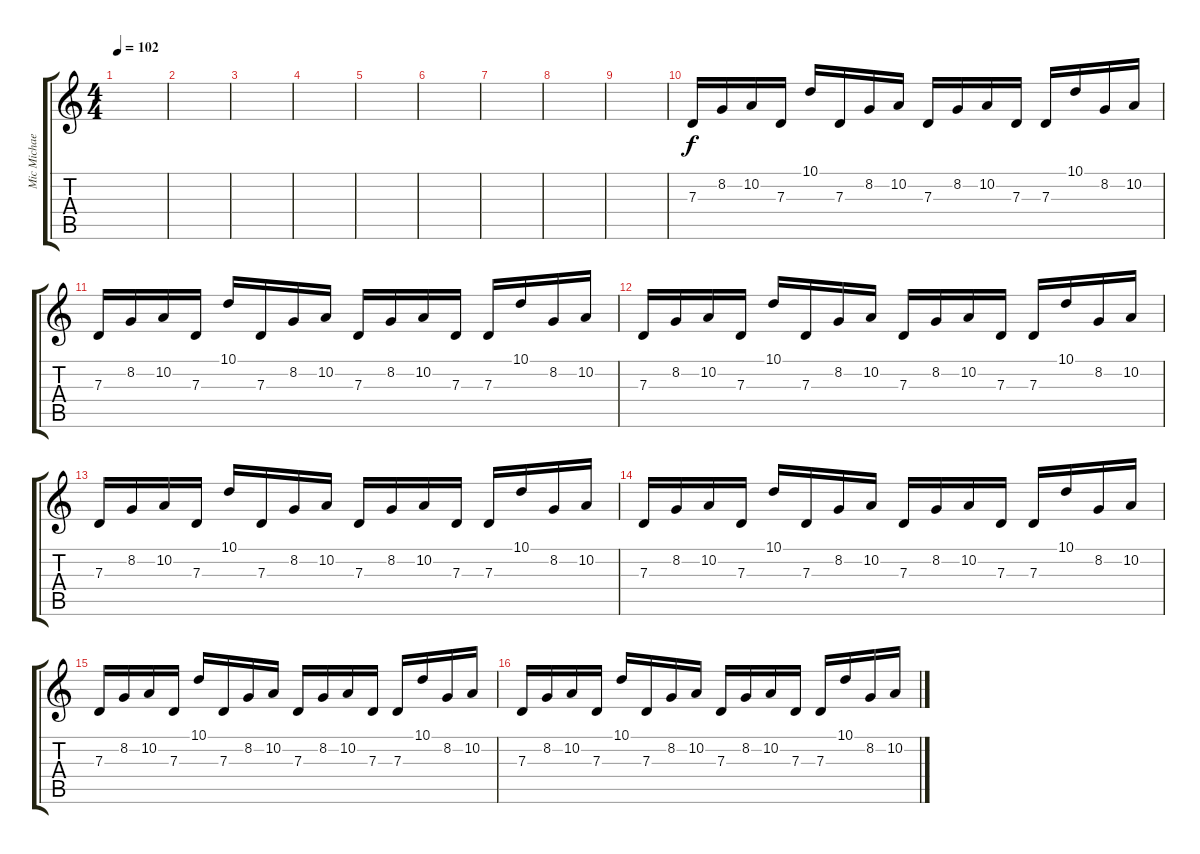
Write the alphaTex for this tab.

\track ("Mic Michaeli Synth" "Mic Michae") {instrument lead3calliope}
\staff {score tabs}
\tuning (E4 B3 G3 D3 A2 E2) {hide}
\ts (4 4)
\tempo 102
\clef g2
\ks c
|
|
|
|
|
|
|
|
|
7.3.16 8.2.16 10.2.16 7.3.16 10.1.16 7.3.16 8.2.16 10.2.16 7.3.16 8.2.16 10.2.16 7.3.16 7.3.16 10.1.16 8.2.16 10.2.16 |
7.3.16{volume 3} 8.2.16 10.2.16 7.3.16 10.1.16 7.3.16 8.2.16 10.2.16 7.3.16 8.2.16 10.2.16 7.3.16 7.3.16 10.1.16 8.2.16 10.2.16 |
7.3.16{volume 3} 8.2.16 10.2.16 7.3.16 10.1.16{volume 3} 7.3.16 8.2.16 10.2.16 7.3.16 8.2.16 10.2.16 7.3.16 7.3.16 10.1.16 8.2.16 10.2.16 |
7.3.16{volume 2} 8.2.16 10.2.16 7.3.16 10.1.16 7.3.16 8.2.16 10.2.16 7.3.16 8.2.16 10.2.16 7.3.16 7.3.16 10.1.16 8.2.16 10.2.16 |
7.3.16{volume 2} 8.2.16 10.2.16 7.3.16 10.1.16{volume 2} 7.3.16 8.2.16 10.2.16 7.3.16 8.2.16 10.2.16 7.3.16 7.3.16 10.1.16 8.2.16 10.2.16 |
7.3.16{volume 2} 8.2.16 10.2.16 7.3.16 10.1.16 7.3.16 8.2.16 10.2.16 7.3.16 8.2.16 10.2.16 7.3.16 7.3.16 10.1.16 8.2.16 10.2.16 |
7.3.16{volume 1} 8.2.16 10.2.16 7.3.16 10.1.16{volume 2} 7.3.16 8.2.16 10.2.16 7.3.16 8.2.16 10.2.16 7.3.16 7.3.16 10.1.16 8.2.16 10.2.16
